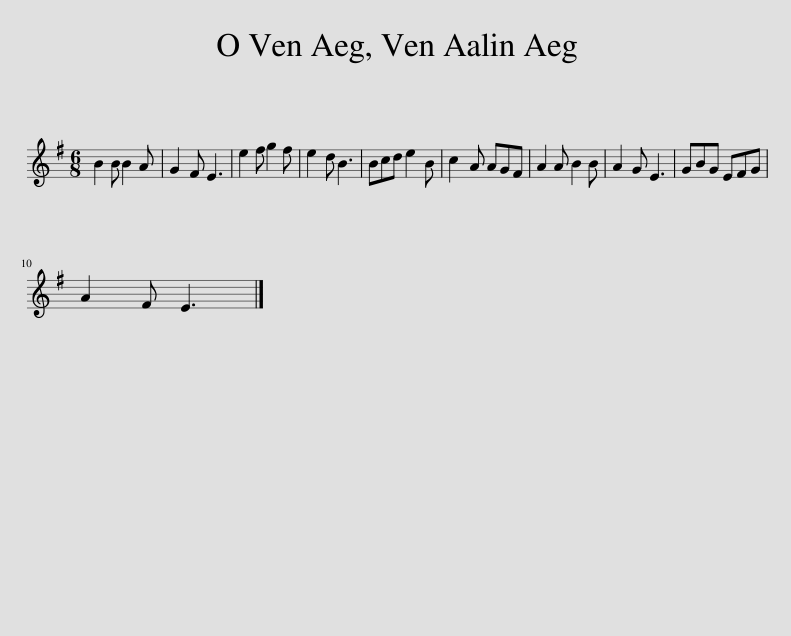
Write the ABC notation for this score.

X:1
L:1/8
M:6/8
I:linebreak $
K:Emin
V:1 treble
V:1
 B2 B B2 A | G2 F E3 | e2 f g2 f | e2 d B3 | Bcd e2 B | %5
 c2 A AGF | A2 A B2 B | A2 G E3 | GBG EFG |$ A2 F E3 |] %10
